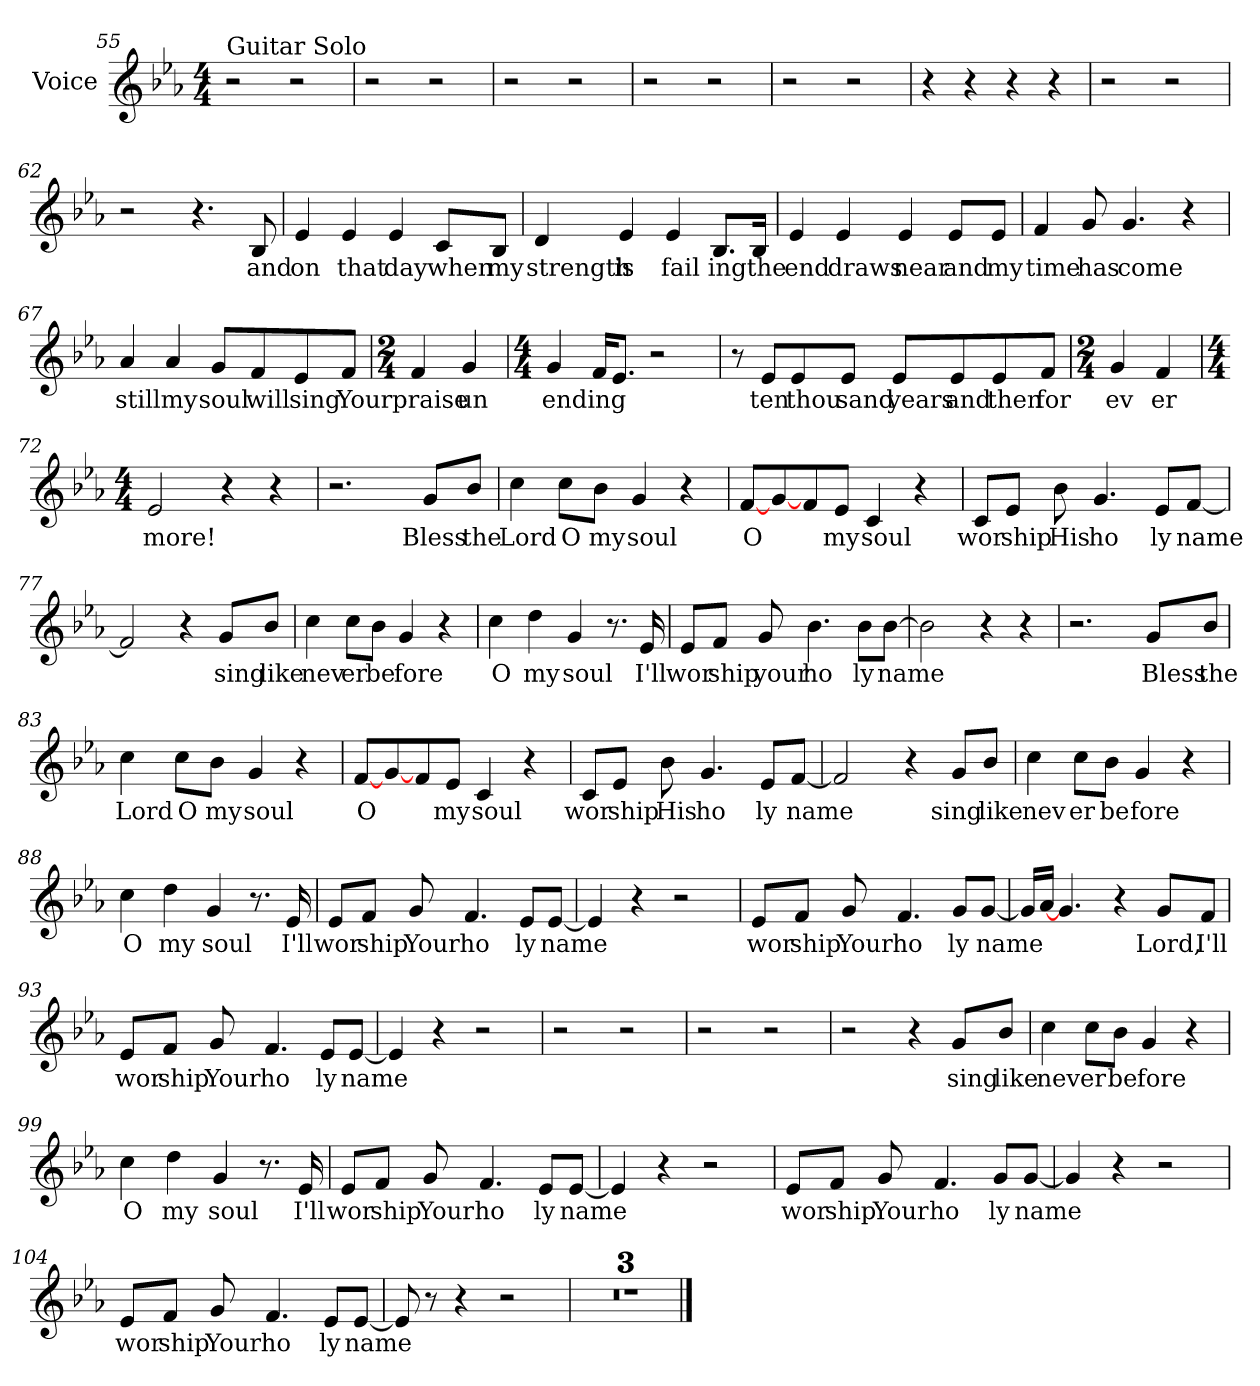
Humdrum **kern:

**kern	**text
*part1	*part1
*staff1	*staff1
*I"Voice	*
*I'V	*
!!LO:LB:g=z
*clefG2	*
*k[b-e-a-]	*
*E-:	*
*M4/4	*
=55	=55
!LO:TX:a:t=Guitar Solo	!
2r	.
2r	.
=56	=56
2r	.
2r	.
=57	=57
2r	.
2r	.
=58	=58
2r	.
2r	.
=59	=59
2r	.
2r	.
=60	=60
4r	.
4r	.
4r	.
4r	.
=61	=61
2r	.
2r	.
!!LO:LB:g=z
=62	=62
2r	.
4.r	.
!	!LO:LY:b
8B-/	and
=63	=63
!	!LO:LY:b
4e-/	on
!	!LO:LY:b
4e-/	that
!	!LO:LY:b
4e-/	day
!	!LO:LY:b
8c/L	when
!	!LO:LY:b
8B-/J	my
=64	=64
!	!LO:LY:b
4d/	strength
!	!LO:LY:b
4e-/	is
!	!LO:LY:b
4e-/	fail
!	!LO:LY:b
8.B-/L	ing
!	!LO:LY:b
16B-/Jk	the
=65	=65
!	!LO:LY:b
4e-/	end
!	!LO:LY:b
4e-/	draws
!	!LO:LY:b
4e-/	near
!	!LO:LY:b
8e-/L	and
!	!LO:LY:b
8e-/J	my
!!LO:LB:g=z
=66	=66
!	!LO:LY:b
4f/	time
!	!LO:LY:b
8g/	has
!	!LO:LY:b
4.g/	come
4r	.
=67	=67
!	!LO:LY:b
4a-/	still
!	!LO:LY:b
4a-/	my
!	!LO:LY:b
8g/L	soul
!	!LO:LY:b
8f/	will
!	!LO:LY:b
8e-/	sing
!	!LO:LY:b
8f/J	Your
=68	=68
*M2/4	*
!	!LO:LY:b
4f/	praise
!	!LO:LY:b
4g/	un
=69	=69
*M4/4	*
!	!LO:LY:b
4g/	end
!	!LO:LY:b
16f/KL	ing
8.e-/J	.
2r	.
!!LO:LB:g=z
=70	=70
8r	.
!	!LO:LY:b
8e-/L	ten
!	!LO:LY:b
8e-/	thou
!	!LO:LY:b
8e-/J	sand
!	!LO:LY:b
8e-/L	years
!	!LO:LY:b
8e-/	and
!	!LO:LY:b
8e-/	then
!	!LO:LY:b
8f/J	for
=71	=71
*M2/4	*
!	!LO:LY:b
4g/	ev
!	!LO:LY:b
4f/	er
=72	=72
*M4/4	*
!	!LO:LY:b
2e-/	more!
4r	.
4r	.
=73	=73
2.r	.
!	!LO:LY:b
8g/L	Bless
!	!LO:LY:b
8b-/J	the
!!LO:PB:g=z
=74	=74
!	!LO:LY:b
4cc\	Lord
!	!LO:LY:b
8cc\L	O
!	!LO:LY:b
8b-\J	my
!	!LO:LY:b
4g/	soul
4r	.
=75	=75
!	!LO:LY:b
[8f/L	O
[8g/	.
8f/	.
!	!LO:LY:b
8e-/J	my
!	!LO:LY:b
4c/	soul
4r	.
=76	=76
!	!LO:LY:b
8c/L	wor
!	!LO:LY:b
8e-/J	ship
!	!LO:LY:b
8b-\	His
!	!LO:LY:b
4.g/	ho
!	!LO:LY:b
8e-/L	ly
!	!LO:LY:b
[8f/J	name
=77	=77
2f/]	.
4r	.
!	!LO:LY:b
8g/L	sing
!	!LO:LY:b
8b-/J	like
!!LO:LB:g=z
=78	=78
!	!LO:LY:b
4cc\	nev
!	!LO:LY:b
8cc\L	er
!	!LO:LY:b
8b-\J	be
!	!LO:LY:b
4g/	fore
4r	.
=79	=79
!	!LO:LY:b
4cc\	O
!	!LO:LY:b
4dd\	my
!	!LO:LY:b
4g/	soul
8.r	.
!	!LO:LY:b
16e-/	I'll
=80	=80
!	!LO:LY:b
8e-/L	wor
!	!LO:LY:b
8f/J	ship
!	!LO:LY:b
8g/	your
!	!LO:LY:b
4.b-\	ho
!	!LO:LY:b
8b-\L	ly
!	!LO:LY:b
[8b-\J	name
=81	=81
2b-\]	.
4r	.
4r	.
=82	=82
2.r	.
!	!LO:LY:b
8g/L	Bless
!	!LO:LY:b
8b-/J	the
!!LO:LB:g=z
=83	=83
!	!LO:LY:b
4cc\	Lord
!	!LO:LY:b
8cc\L	O
!	!LO:LY:b
8b-\J	my
!	!LO:LY:b
4g/	soul
4r	.
=84	=84
!	!LO:LY:b
[8f/L	O
[8g/	.
8f/	.
!	!LO:LY:b
8e-/J	my
!	!LO:LY:b
4c/	soul
4r	.
=85	=85
!	!LO:LY:b
8c/L	wor
!	!LO:LY:b
8e-/J	ship
!	!LO:LY:b
8b-\	His
!	!LO:LY:b
4.g/	ho
!	!LO:LY:b
8e-/L	ly
!	!LO:LY:b
[8f/J	name
=86	=86
2f/]	.
4r	.
!	!LO:LY:b
8g/L	sing
!	!LO:LY:b
8b-/J	like
!!LO:LB:g=z
=87	=87
!	!LO:LY:b
4cc\	nev
!	!LO:LY:b
8cc\L	er
!	!LO:LY:b
8b-\J	be
!	!LO:LY:b
4g/	fore
4r	.
=88	=88
!	!LO:LY:b
4cc\	O
!	!LO:LY:b
4dd\	my
!	!LO:LY:b
4g/	soul
8.r	.
!	!LO:LY:b
16e-/	I'll
=89	=89
!	!LO:LY:b
8e-/L	wor
!	!LO:LY:b
8f/J	ship
!	!LO:LY:b
8g/	Your
!	!LO:LY:b
4.f/	ho
!	!LO:LY:b
8e-/L	ly
!	!LO:LY:b
[8e-/J	name
=90	=90
4e-/]	.
4r	.
2r	.
!!LO:LB:g=z
=91	=91
!	!LO:LY:b
8e-/L	wor
!	!LO:LY:b
8f/J	ship
!	!LO:LY:b
8g/	Your
!	!LO:LY:b
4.f/	ho
!	!LO:LY:b
8g/L	ly
!	!LO:LY:b
[8g/J	name
=92	=92
16g/LL]	.
[16a-/JJ	.
4.g/	.
4r	.
!	!LO:LY:b
8g/L	Lord,
!	!LO:LY:b
8f/J	I'll
=93	=93
!	!LO:LY:b
8e-/L	wor
!	!LO:LY:b
8f/J	ship
!	!LO:LY:b
8g/	Your
!	!LO:LY:b
4.f/	ho
!	!LO:LY:b
8e-/L	ly
!	!LO:LY:b
[8e-/J	name
=94	=94
4e-/]	.
4r	.
2r	.
!!LO:LB:g=z
=95	=95
2r	.
2r	.
=96	=96
2r	.
2r	.
=97	=97
2r	.
4r	.
!	!LO:LY:b
8g/L	sing
!	!LO:LY:b
8b-/J	like
=98	=98
!	!LO:LY:b
4cc\	nev
!	!LO:LY:b
8cc\L	er
!	!LO:LY:b
8b-\J	be
!	!LO:LY:b
4g/	fore
4r	.
=99	=99
!	!LO:LY:b
4cc\	O
!	!LO:LY:b
4dd\	my
!	!LO:LY:b
4g/	soul
8.r	.
!	!LO:LY:b
16e-/	I'll
!!LO:LB:g=z
=100	=100
!	!LO:LY:b
8e-/L	wor
!	!LO:LY:b
8f/J	ship
!	!LO:LY:b
8g/	Your
!	!LO:LY:b
4.f/	ho
!	!LO:LY:b
8e-/L	ly
!	!LO:LY:b
[8e-/J	name
=101	=101
4e-/]	.
4r	.
2r	.
=102	=102
!	!LO:LY:b
8e-/L	wor
!	!LO:LY:b
8f/J	ship
!	!LO:LY:b
8g/	Your
!	!LO:LY:b
4.f/	ho
!	!LO:LY:b
8g/L	ly
!	!LO:LY:b
[8g/J	name
=103	=103
4g/]	.
4r	.
2r	.
!!LO:LB:g=z
=104	=104
!	!LO:LY:b
8e-/L	wor
!	!LO:LY:b
8f/J	ship
!	!LO:LY:b
8g/	Your
!	!LO:LY:b
4.f/	ho
!	!LO:LY:b
8e-/L	ly
!	!LO:LY:b
[8e-/J	name
=105	=105
8e-/]	.
8r	.
4r	.
2r	.
=106	=106
1r	.
=107	=107
1r	.
=108	=108
1r	.
==	==
*-	*-
